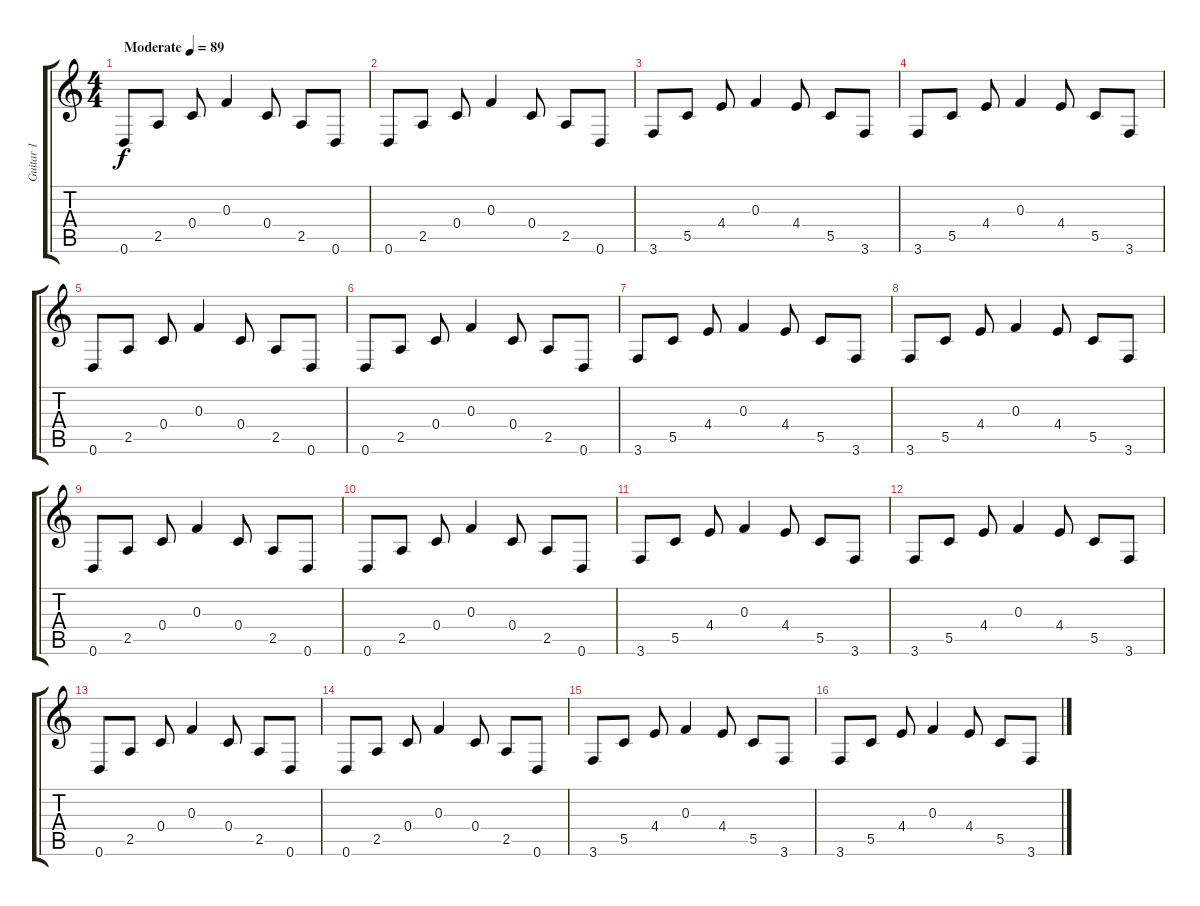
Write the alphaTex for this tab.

\track ("Guitar 1" "Guitar 1") {instrument acousticguitarsteel}
\staff {score tabs}
\tuning (D4 A3 F3 C3 G2 D2) {hide}
\ts (4 4)
\tempo (89 "Moderate")
\clef g2
\ks c
0.6.8{dy f instrument acousticguitarsteel} 2.5.8 0.4.8 0.3.4 0.4.8 2.5.8 0.6.8 |
0.6.8 2.5.8 0.4.8 0.3.4 0.4.8 2.5.8 0.6.8 |
3.6.8 5.5.8 4.4.8 0.3.4 4.4.8 5.5.8 3.6.8 |
3.6.8 5.5.8 4.4.8 0.3.4 4.4.8 5.5.8 3.6.8 |
0.6.8 2.5.8 0.4.8 0.3.4 0.4.8 2.5.8 0.6.8 |
0.6.8 2.5.8 0.4.8 0.3.4 0.4.8 2.5.8 0.6.8 |
3.6.8 5.5.8 4.4.8 0.3.4 4.4.8 5.5.8 3.6.8 |
3.6.8 5.5.8 4.4.8 0.3.4 4.4.8 5.5.8 3.6.8 |
0.6.8 2.5.8 0.4.8 0.3.4 0.4.8 2.5.8 0.6.8 |
0.6.8 2.5.8 0.4.8 0.3.4 0.4.8 2.5.8 0.6.8 |
3.6.8 5.5.8 4.4.8 0.3.4 4.4.8 5.5.8 3.6.8 |
3.6.8 5.5.8 4.4.8 0.3.4 4.4.8 5.5.8 3.6.8 |
0.6.8 2.5.8 0.4.8 0.3.4 0.4.8 2.5.8 0.6.8 |
0.6.8 2.5.8 0.4.8 0.3.4 0.4.8 2.5.8 0.6.8 |
3.6.8 5.5.8 4.4.8 0.3.4 4.4.8 5.5.8 3.6.8 |
3.6.8 5.5.8 4.4.8 0.3.4 4.4.8 5.5.8 3.6.8
